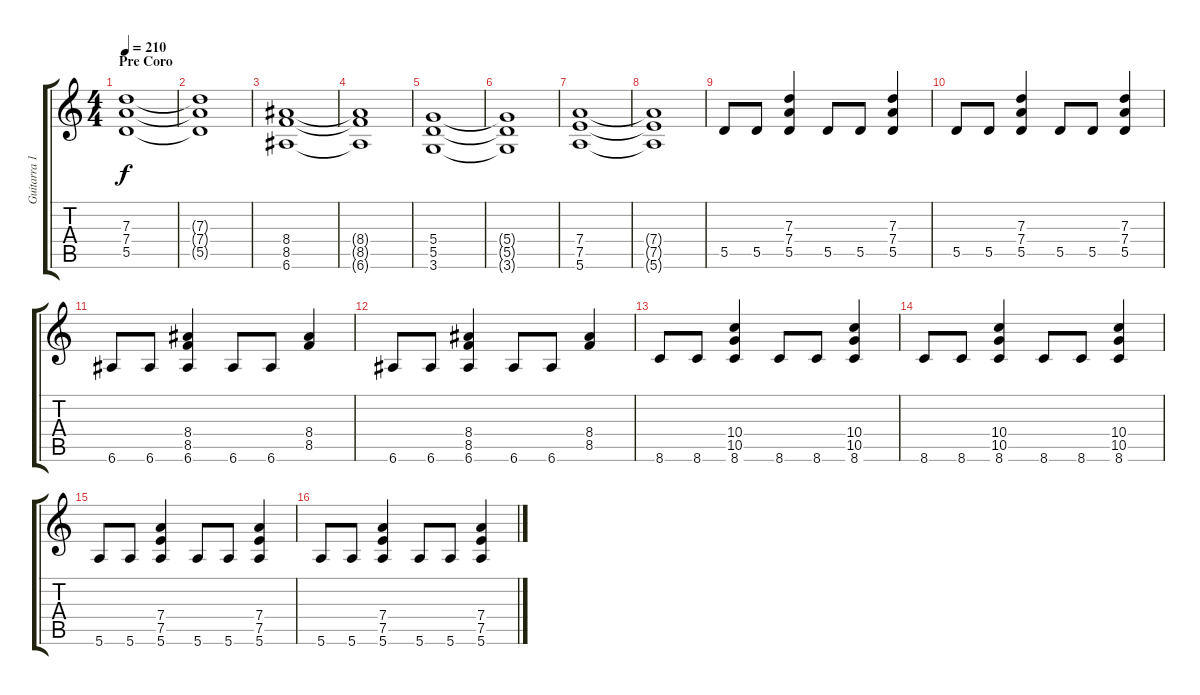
\track ("Guitarra 1" "Guitarra 1") {instrument overdrivenguitar}
\staff {score tabs}
\tuning (E4 B3 G3 D3 A2 E2) {hide}
\ts (4 4)
\section ("" "Pre Coro")
\tempo 210
\clef g2
\ks c
(7.3 7.4 5.5).1{dy f} |
(7.3{t} 7.4{t} 5.5{t}).1 |
(8.4 8.5 6.6).1 |
(8.4{t} 8.5{t} 6.6{t}).1 |
(5.4 5.5 3.6).1 |
(5.4{t} 5.5{t} 3.6{t}).1 |
(7.4 7.5 5.6).1 |
(7.4{t} 7.5{t} 5.6{t}).1 |
5.5.8 5.5.8 (7.3 7.4 5.5).4 5.5.8 5.5.8 (7.3 7.4 5.5).4 |
5.5.8 5.5.8 (7.3 7.4 5.5).4 5.5.8 5.5.8 (7.3 7.4 5.5).4 |
6.6.8 6.6.8 (8.4 8.5 6.6).4 6.6.8 6.6.8 (8.4 8.5).4 |
6.6.8 6.6.8 (8.4 8.5 6.6).4 6.6.8 6.6.8 (8.4 8.5).4 |
8.6.8 8.6.8 (10.4 10.5 8.6).4 8.6.8 8.6.8 (10.4 10.5 8.6).4 |
8.6.8 8.6.8 (10.4 10.5 8.6).4 8.6.8 8.6.8 (10.4 10.5 8.6).4 |
5.6.8 5.6.8 (7.4 7.5 5.6).4 5.6.8 5.6.8 (7.4 7.5 5.6).4 |
5.6.8 5.6.8 (7.4 7.5 5.6).4 5.6.8 5.6.8 (7.4 7.5 5.6).4
